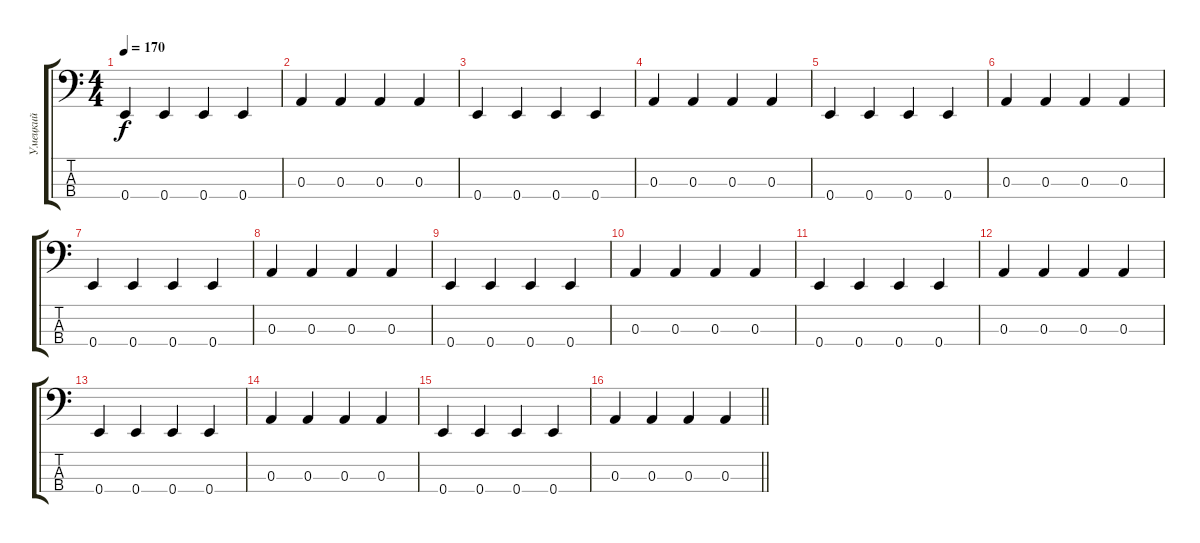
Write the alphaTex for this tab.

\track ("Умецкий" "Умецкий") {instrument slapbass1}
\staff {score tabs}
\tuning (G2 D2 A1 E1) {hide}
\ts (4 4)
\tempo 170
\clef f4
\ks c
0.4.4{dy f} 0.4.4 0.4.4 0.4.4 |
0.3.4 0.3.4 0.3.4 0.3.4 |
0.4.4 0.4.4 0.4.4 0.4.4 |
0.3.4 0.3.4 0.3.4 0.3.4 |
0.4.4 0.4.4 0.4.4 0.4.4 |
0.3.4 0.3.4 0.3.4 0.3.4 |
0.4.4 0.4.4 0.4.4 0.4.4 |
0.3.4 0.3.4 0.3.4 0.3.4 |
0.4.4 0.4.4 0.4.4 0.4.4 |
0.3.4 0.3.4 0.3.4 0.3.4 |
0.4.4 0.4.4 0.4.4 0.4.4 |
0.3.4 0.3.4 0.3.4 0.3.4 |
0.4.4 0.4.4 0.4.4 0.4.4 |
0.3.4 0.3.4 0.3.4 0.3.4 |
0.4.4 0.4.4 0.4.4 0.4.4 |
\barLineRight lightlight
0.3.4 0.3.4 0.3.4 0.3.4
